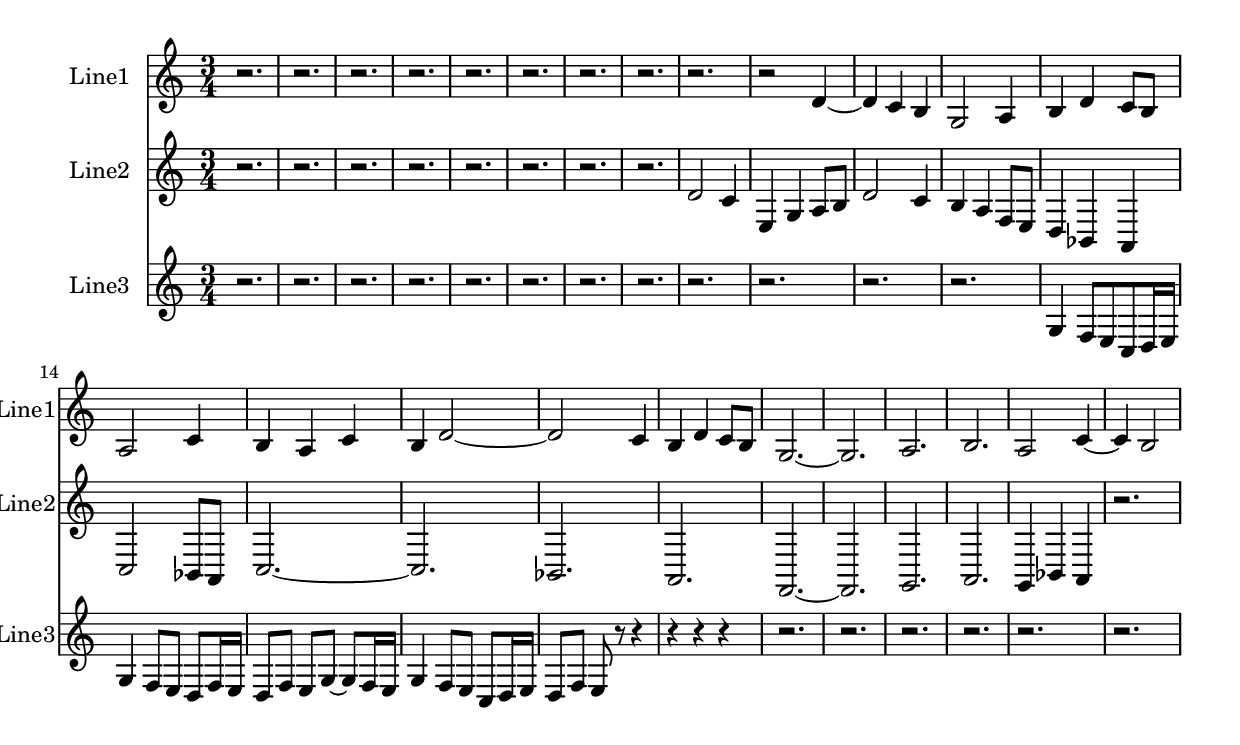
% 2016-09-11 14:03

\version "2.18.2"
\language "english"

\header {}

\layout {}

\paper {}

\score {
    \new Score <<
        \context Staff = "line1" {
            \set Staff.instrumentName = \markup { Line1 }
            \set Staff.shortInstrumentName = \markup { Line1 }
            {
                {
                }
                {
                    \numericTimeSignature
                    \time 3/4
                    \bar "||"
                    \accidentalStyle modern-cautionary
                    r2.
                    r2.
                    r2.
                    r2.
                    r2.
                    r2.
                    r2.
                    r2.
                    r2.
                    r2
                    d'4 ~
                    d'4
                    c'4
                    b4
                    g2
                    a4
                    b4
                    d'4
                    c'8 [
                    b8 ]
                    a2
                    c'4
                    b4
                    a4
                    c'4
                    b4
                    d'2 ~
                    d'2
                    c'4
                    b4
                    d'4
                    c'8 [
                    b8 ]
                    g2. ~
                    g2.
                    a2.
                    b2.
                    a2
                    c'4 ~
                    c'4
                    b2
                }
            }
        }
        \context Staff = "line2" {
            \set Staff.instrumentName = \markup { Line2 }
            \set Staff.shortInstrumentName = \markup { Line2 }
            {
                \numericTimeSignature
                \time 3/4
                \bar "||"
                \accidentalStyle modern-cautionary
                r2.
                r2.
                r2.
                r2.
                r2.
                r2.
                r2.
                r2.
                d'2
                c'4
                e4
                g4
                a8 [
                b8 ]
                d'2
                c'4
                b4
                a4
                f8 [
                e8 ]
                d4
                bf,4
                a,4
                c2
                bf,8 [
                a,8 ]
                c2. ~
                c2.
                bf,2.
                a,2.
                f,2. ~
                f,2.
                g,2.
                a,2.
                g,4
                bf,4
                a,4
                r2.
            }
        }
        \context Staff = "line3" {
            \set Staff.instrumentName = \markup { Line3 }
            \set Staff.shortInstrumentName = \markup { Line3 }
            {
                \numericTimeSignature
                \time 3/4
                \bar "||"
                \accidentalStyle modern-cautionary
                r2.
                r2.
                r2.
                r2.
                r2.
                r2.
                r2.
                r2.
                r2.
                r2.
                r2.
                r2.
                g4
                f8 [
                e8
                c8
                d16
                e16 ]
                g4
                f8 [
                e8 ]
                d8 [
                f16
                e16 ]
                d8 [
                f8 ]
                e8 [
                g8 ~ ]
                g8 [
                f16
                e16 ]
                g4
                f8 [
                e8 ]
                c8 [
                d16
                e16 ]
                d8 [
                f8 ]
                e8
                r8
                r4
                r4
                r4
                r4
                r2.
                r2.
                r2.
                r2.
                r2.
                r2.
            }
        }
    >>
}